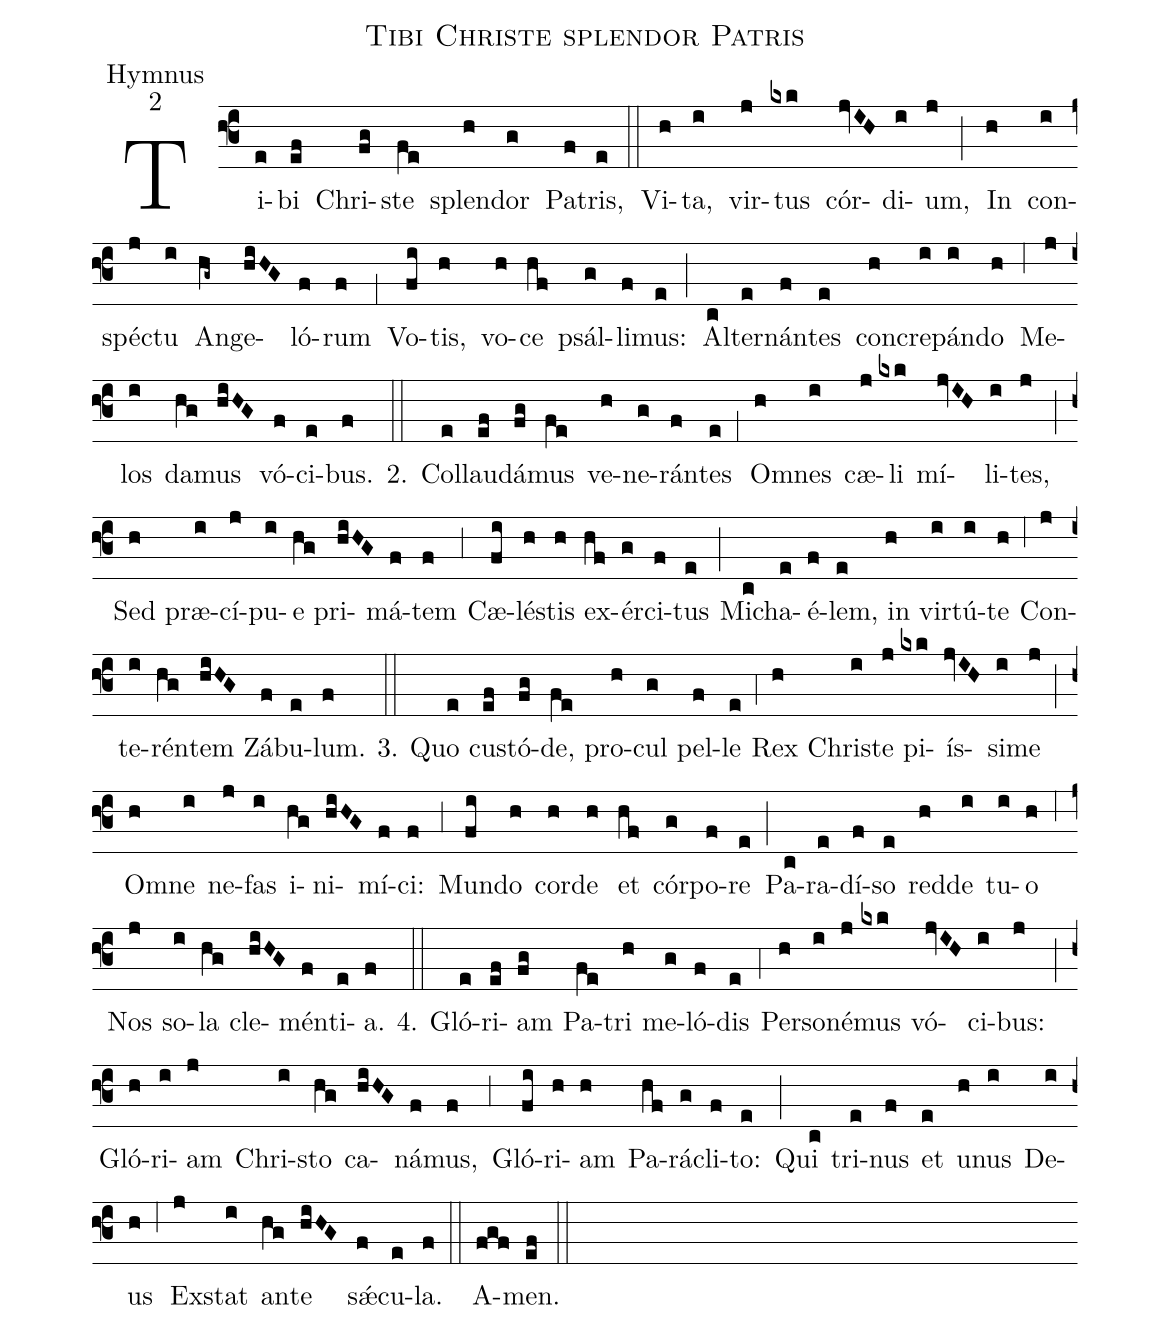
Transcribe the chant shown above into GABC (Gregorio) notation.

name:Tibi Christe splendor Patris;
office-part:Hymnus;
mode:2;
%%
(f3) Ti(e)bi(ef) Chri(fg)ste(fe) splen(h)dor(g) Pa(f)tris,(e) (::) Vi(h)ta,(i) vir(j)tus(kxk) cór(jvIH)di(i)um,(j) (;) In(h) con(i)spé(j)ctu(i) An(hg~)ge(hiHG)ló(f)rum(f) (;1) Vo(fi)tis,(h) vo(h)ce(hf) psál(g)li(f)mus:(e) (;) Al(c)ter(e)nán(f)tes(e) con(h)cre(i)pán(i)do(h) (;6) Me(j)los(i) da(hg)mus(hiHG) vó(f)ci(e)bus.(f) 2.(::) Col(e)lau(ef)dá(fg)mus(fe) ve(h)ne(g)rán(f)tes(e) (;1) O(h)mnes(i) cæ(j)li(kxk) mí(jvIH)li(i)tes,(j) (;) Sed(h) præ(i)cí(j)pu(i)e(hg) pri(hiHG)má(f)tem(f) (;3) Cæ(fi)lé(h)stis(h) ex(hf)ér(g)ci(f)tus(e) (;) Mi(c)cha(e)é(f)lem,(e) in(h) vir(i)tú(i)te(h) (;6) Con(j)te(i)rén(hg)tem(hiHG) Zá(f)bu(e)lum.(f) 3.(::) Quo(e) cu(ef)stó(fg)de,(fe) pro(h)cul(g) pel(f)le(e) (;4) Rex(h) Chri(i)ste(j) pi(kxk)ís(jvIH)si(i)me(j) (;) O(h)mne(i) ne(j)fas(i) i(hg)ni(hiHG)mí(f)ci:(f) (;3) Mun(fi)do(h) cor(h)de(h) et(hf) cór(g)po(f)re(e) (;) Pa(c)ra(e)dí(f)so(e) red(h)de(i) tu(i)o(h) (;6) Nos(j) so(i)la(hg) cle(hiHG)mén(f)ti(e)a.(f) 4.(::) Gló(e)ri(ef)am(fg) Pa(fe)tri(h) me(g)ló(f)dis(e) (;4) Per(h)so(i)né(j)mus(kxk) vó(jvIH)ci(i)bus:(j) (;) Gló(h)ri(i)am(j) Chri(i)sto(hg) ca(hiHG)ná(f)mus,(f) (;3) Gló(fi)ri(h)am(h) Pa(hf)rá(g)cli(f)to:(e) (;) Qui(c) tri(e)nus(f) et(e) u(h)nus(i) De(i)us(h) (;6) Ex(j)stat(i) an(hg)te(hiHG) s<sp>'ae</sp>(f)cu(e)la.(f) (::) A(fgf)men.(ef) (::)
